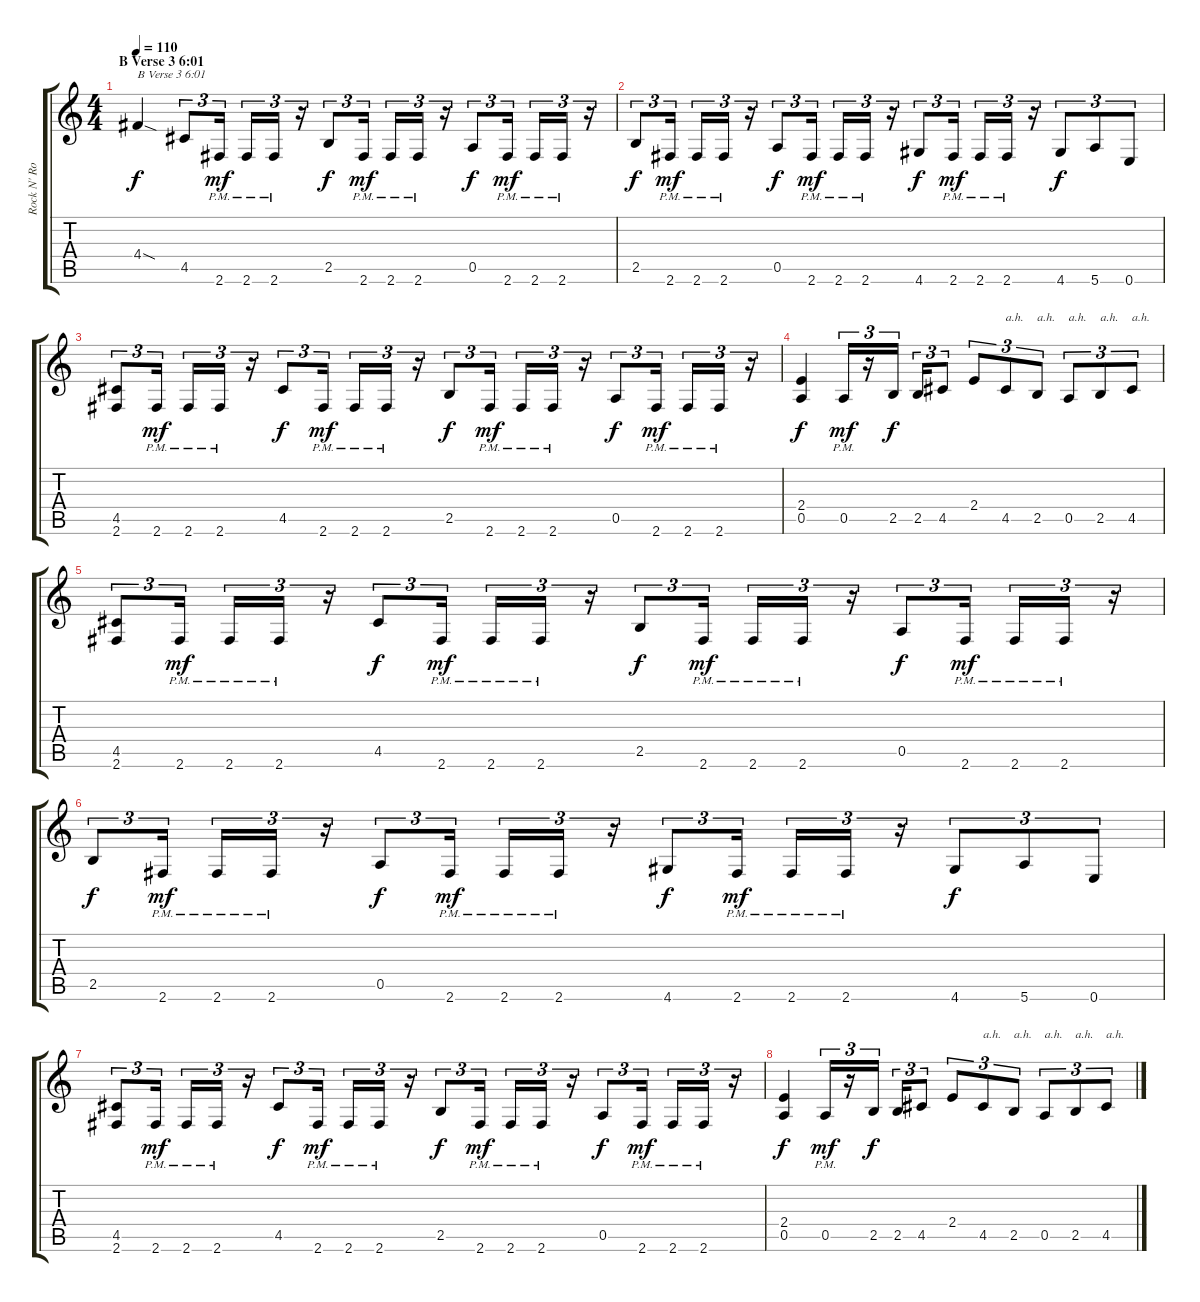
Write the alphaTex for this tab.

\track ("Rock N' Rolf (left)" "Rock N' Ro") {instrument distortionguitar}
\staff {score tabs}
\tuning (E4 B3 G3 D3 A2 E2) {hide}
\ts (4 4)
\section ("" "B Verse 3 6:01")
\tempo 110
\clef g2
\ks c
4.4{sod}.4{txt "B Verse 3 6:01" dy f} 4.5.8{tu (3 2)} 2.6{pm}.16{tu (3 2) dy mf} 2.6{pm}.16{tu (3 2)} 2.6{pm}.16{tu (3 2)} r.16{tu (3 2)} 2.5.8{tu (3 2) dy f} 2.6{pm}.16{tu (3 2) dy mf} 2.6{pm}.16{tu (3 2)} 2.6{pm}.16{tu (3 2)} r.16{tu (3 2)} 0.5.8{tu (3 2) dy f} 2.6{pm}.16{tu (3 2) dy mf} 2.6{pm}.16{tu (3 2)} 2.6{pm}.16{tu (3 2)} r.16{tu (3 2)} |
2.5.8{tu (3 2) dy f} 2.6{pm}.16{tu (3 2) dy mf} 2.6{pm}.16{tu (3 2)} 2.6{pm}.16{tu (3 2)} r.16{tu (3 2)} 0.5.8{tu (3 2) dy f} 2.6{pm}.16{tu (3 2) dy mf} 2.6{pm}.16{tu (3 2)} 2.6{pm}.16{tu (3 2)} r.16{tu (3 2)} 4.6.8{tu (3 2) dy f} 2.6{pm}.16{tu (3 2) dy mf} 2.6{pm}.16{tu (3 2)} 2.6{pm}.16{tu (3 2)} r.16{tu (3 2)} 4.6.8{tu (3 2) dy f} 5.6.8{tu (3 2)} 0.6.8{tu (3 2)} |
(4.5 2.6).8{tu (3 2)} 2.6{pm}.16{tu (3 2) dy mf} 2.6{pm}.16{tu (3 2)} 2.6{pm}.16{tu (3 2)} r.16{tu (3 2)} 4.5.8{tu (3 2) dy f} 2.6{pm}.16{tu (3 2) dy mf} 2.6{pm}.16{tu (3 2)} 2.6{pm}.16{tu (3 2)} r.16{tu (3 2)} 2.5.8{tu (3 2) dy f} 2.6{pm}.16{tu (3 2) dy mf} 2.6{pm}.16{tu (3 2)} 2.6{pm}.16{tu (3 2)} r.16{tu (3 2)} 0.5.8{tu (3 2) dy f} 2.6{pm}.16{tu (3 2) dy mf} 2.6{pm}.16{tu (3 2)} 2.6{pm}.16{tu (3 2)} r.16{tu (3 2)} |
(2.4 0.5).4{dy f} 0.5{pm}.16{tu (3 2) dy mf} r.16{tu (3 2)} 2.5.16{tu (3 2) dy f} 2.5.16{tu (3 2)} 4.5.8{tu (3 2)} 2.4.8{tu (3 2)} 4.5.8{tu (3 2) txt "a.h."} 2.5.8{tu (3 2) txt "a.h."} 0.5.8{tu (3 2) txt "a.h."} 2.5.8{tu (3 2) txt "a.h."} 4.5.8{tu (3 2) txt "a.h."} |
(4.5 2.6).8{tu (3 2)} 2.6{pm}.16{tu (3 2) dy mf} 2.6{pm}.16{tu (3 2)} 2.6{pm}.16{tu (3 2)} r.16{tu (3 2)} 4.5.8{tu (3 2) dy f} 2.6{pm}.16{tu (3 2) dy mf} 2.6{pm}.16{tu (3 2)} 2.6{pm}.16{tu (3 2)} r.16{tu (3 2)} 2.5.8{tu (3 2) dy f} 2.6{pm}.16{tu (3 2) dy mf} 2.6{pm}.16{tu (3 2)} 2.6{pm}.16{tu (3 2)} r.16{tu (3 2)} 0.5.8{tu (3 2) dy f} 2.6{pm}.16{tu (3 2) dy mf} 2.6{pm}.16{tu (3 2)} 2.6{pm}.16{tu (3 2)} r.16{tu (3 2)} |
2.5.8{tu (3 2) dy f} 2.6{pm}.16{tu (3 2) dy mf} 2.6{pm}.16{tu (3 2)} 2.6{pm}.16{tu (3 2)} r.16{tu (3 2)} 0.5.8{tu (3 2) dy f} 2.6{pm}.16{tu (3 2) dy mf} 2.6{pm}.16{tu (3 2)} 2.6{pm}.16{tu (3 2)} r.16{tu (3 2)} 4.6.8{tu (3 2) dy f} 2.6{pm}.16{tu (3 2) dy mf} 2.6{pm}.16{tu (3 2)} 2.6{pm}.16{tu (3 2)} r.16{tu (3 2)} 4.6.8{tu (3 2) dy f} 5.6.8{tu (3 2)} 0.6.8{tu (3 2)} |
(4.5 2.6).8{tu (3 2)} 2.6{pm}.16{tu (3 2) dy mf} 2.6{pm}.16{tu (3 2)} 2.6{pm}.16{tu (3 2)} r.16{tu (3 2)} 4.5.8{tu (3 2) dy f} 2.6{pm}.16{tu (3 2) dy mf} 2.6{pm}.16{tu (3 2)} 2.6{pm}.16{tu (3 2)} r.16{tu (3 2)} 2.5.8{tu (3 2) dy f} 2.6{pm}.16{tu (3 2) dy mf} 2.6{pm}.16{tu (3 2)} 2.6{pm}.16{tu (3 2)} r.16{tu (3 2)} 0.5.8{tu (3 2) dy f} 2.6{pm}.16{tu (3 2) dy mf} 2.6{pm}.16{tu (3 2)} 2.6{pm}.16{tu (3 2)} r.16{tu (3 2)} |
(2.4 0.5).4{dy f} 0.5{pm}.16{tu (3 2) dy mf} r.16{tu (3 2)} 2.5.16{tu (3 2) dy f} 2.5.16{tu (3 2)} 4.5.8{tu (3 2)} 2.4.8{tu (3 2)} 4.5.8{tu (3 2) txt "a.h."} 2.5.8{tu (3 2) txt "a.h."} 0.5.8{tu (3 2) txt "a.h."} 2.5.8{tu (3 2) txt "a.h."} 4.5.8{tu (3 2) txt "a.h."}
